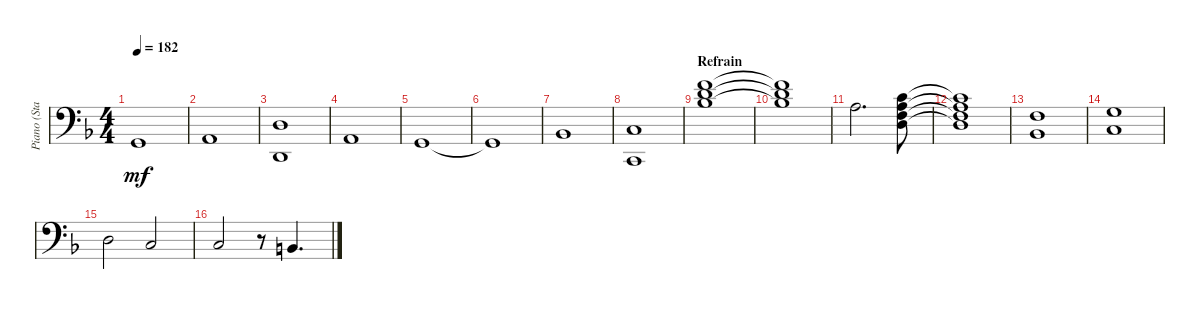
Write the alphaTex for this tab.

\track ("Piano (Staff 2)" "Piano (Sta") {instrument acousticgrandpiano}
\staff {score}
\tuning (E4 B3 G3 D3 A2 E2 B1) {hide}
\ts (4 4)
\tempo 182
\clef f4
\ks f
3.6.1{dy mf} |
0.5.1 |
(0.4 3.7).1 |
0.5.1 |
3.6.1 |
3.6{t}.1 |
1.5.1 |
(3.5 1.7).1 |
\section ("" "Refrain")
(1.1 3.2 3.3).1 |
(1.1{t} 3.2{t} 3.3{t}).1 |
2.3.2{d} (1.2 2.3 3.4 5.5).8 |
(1.2{t} 2.3{t} 3.4{t} 5.5{t}).1 |
(3.4 1.5).1 |
(0.3 3.5).1 |
0.4.2 3.5.2 |
3.5.2 r.8 2.5.4{d}
